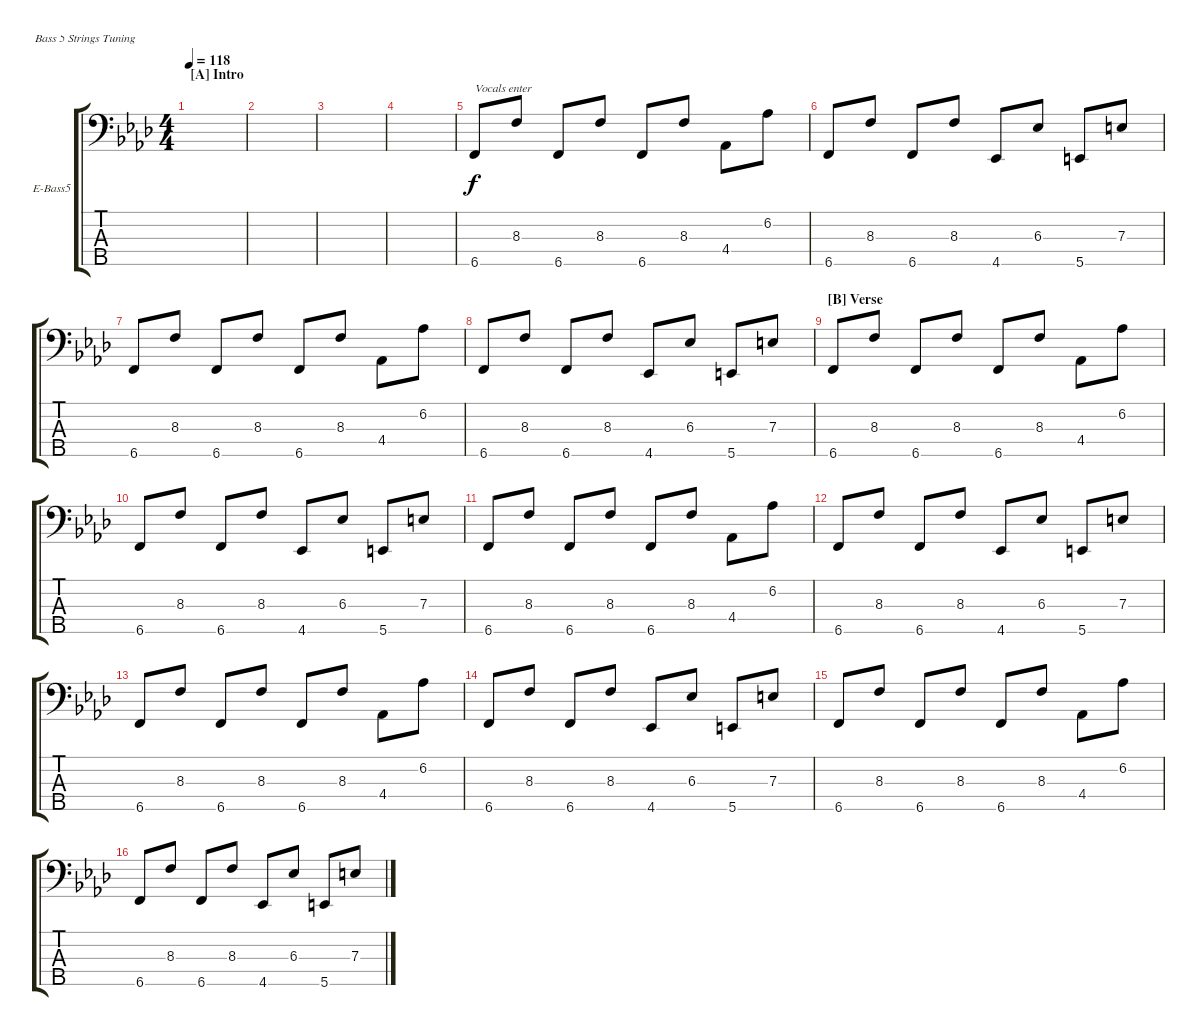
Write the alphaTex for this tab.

\bracketExtendMode groupsimilarinstruments
\firstSystemTrackNameOrientation horizontal
\otherSystemsTrackNameOrientation horizontal
\track ("Bass" "E-Bass5") {instrument electricbassfinger}
\staff {score tabs}
\tuning (G2 D2 A1 E1 B0)
\ts (4 4)
\section ("A" "Intro")
\tempo 118
\clef f4
\scale
1.10719
\ks ab
|
\scale
0.892812 |
\scale
1.07692 |
\scale
0.923077 |
\scale
1.07692 6.5.8{txt "Vocals enter"} 8.3.8 6.5.8 8.3.8 6.5.8 8.3.8 4.4.8 6.2.8 |
\scale
0.923077 6.5.8 8.3.8 6.5.8 8.3.8 4.5.8 6.3.8 5.5.8 7.3.8 |
\scale
1.07692 6.5.8 8.3.8 6.5.8 8.3.8 6.5.8 8.3.8 4.4.8 6.2.8 |
\scale
0.923077 6.5.8 8.3.8 6.5.8 8.3.8 4.5.8 6.3.8 5.5.8 7.3.8 |
\section ("B" "Verse")
\scale
1.07692 6.5.8 8.3.8 6.5.8 8.3.8 6.5.8 8.3.8 4.4.8 6.2.8 |
\scale
0.923077 6.5.8 8.3.8 6.5.8 8.3.8 4.5.8 6.3.8 5.5.8 7.3.8 |
\scale
1.07692 6.5.8 8.3.8 6.5.8 8.3.8 6.5.8 8.3.8 4.4.8 6.2.8 |
\scale
0.923077 6.5.8 8.3.8 6.5.8 8.3.8 4.5.8 6.3.8 5.5.8 7.3.8 |
\scale
1.07692 6.5.8 8.3.8 6.5.8 8.3.8 6.5.8 8.3.8 4.4.8 6.2.8 |
\scale
0.923077 6.5.8 8.3.8 6.5.8 8.3.8 4.5.8 6.3.8 5.5.8 7.3.8 |
\scale
1.07692 6.5.8 8.3.8 6.5.8 8.3.8 6.5.8 8.3.8 4.4.8 6.2.8 |
\scale
0.923077 6.5.8 8.3.8 6.5.8 8.3.8 4.5.8 6.3.8 5.5.8 7.3.8
